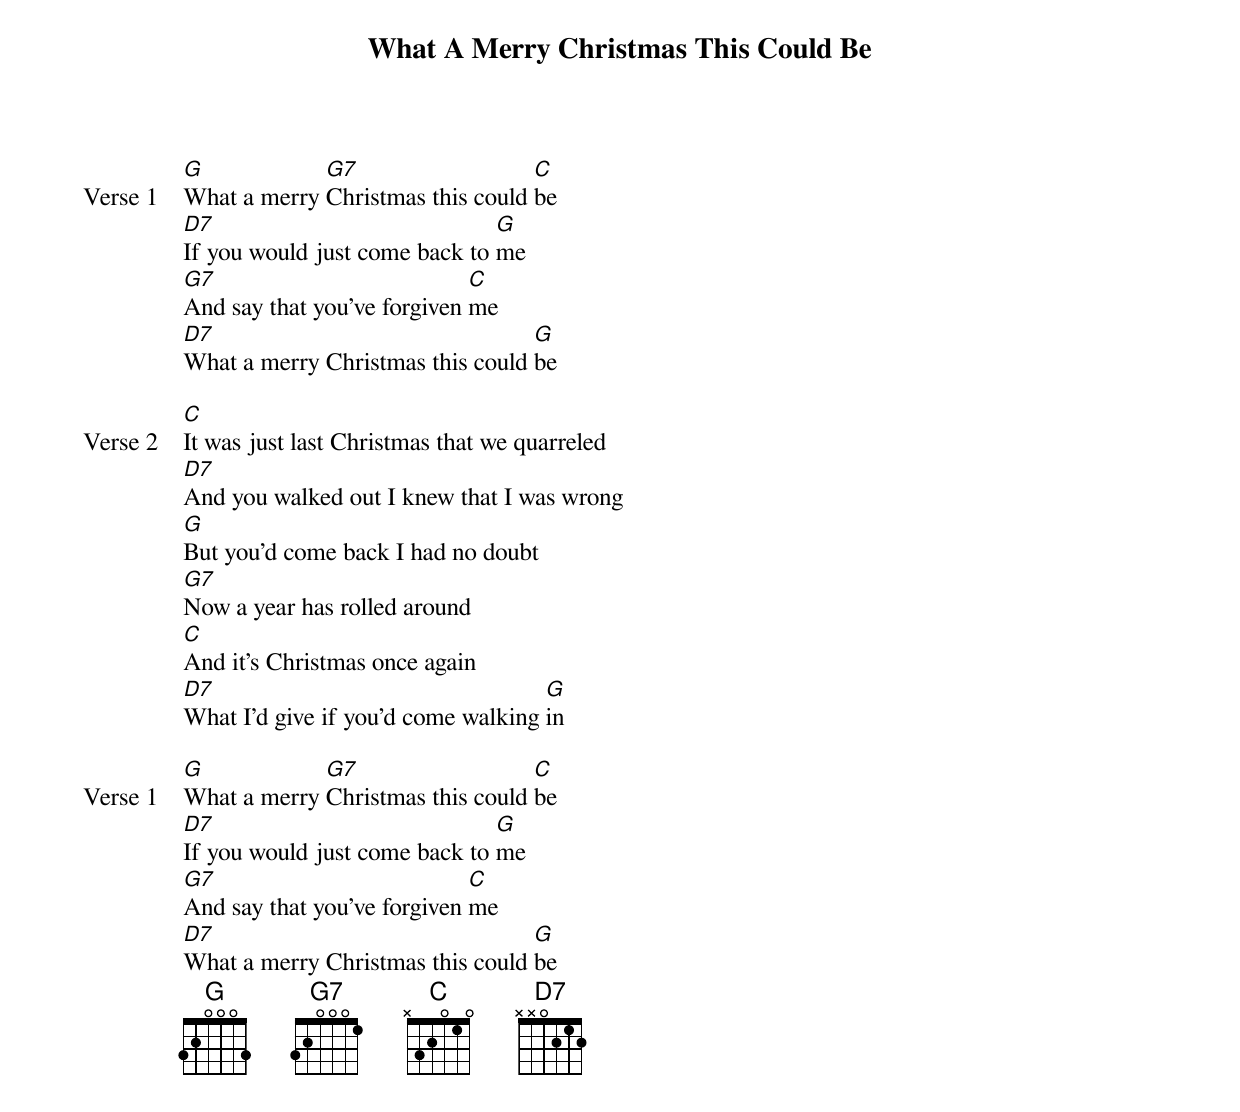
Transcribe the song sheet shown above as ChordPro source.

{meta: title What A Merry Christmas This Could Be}
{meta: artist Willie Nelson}
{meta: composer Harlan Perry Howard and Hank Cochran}
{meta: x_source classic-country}
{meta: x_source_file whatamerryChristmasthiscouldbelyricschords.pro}
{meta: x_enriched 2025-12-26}

{start_of_verse: Verse 1}
[G]What a merry [G7]Christmas this could [C]be
[D7]If you would just come back to [G]me
[G7]And say that you've forgiven [C]me
[D7]What a merry Christmas this could [G]be
{end_of_verse}

{start_of_verse: Verse 2}
[C]It was just last Christmas that we quarreled
[D7]And you walked out I knew that I was wrong
[G]But you'd come back I had no doubt
[G7]Now a year has rolled around
[C]And it's Christmas once again
[D7]What I'd give if you'd come walking [G]in
{end_of_verse}

{start_of_verse: Verse 1}
[G]What a merry [G7]Christmas this could [C]be
[D7]If you would just come back to [G]me
[G7]And say that you've forgiven [C]me
[D7]What a merry Christmas this could [G]be
{end_of_verse}
